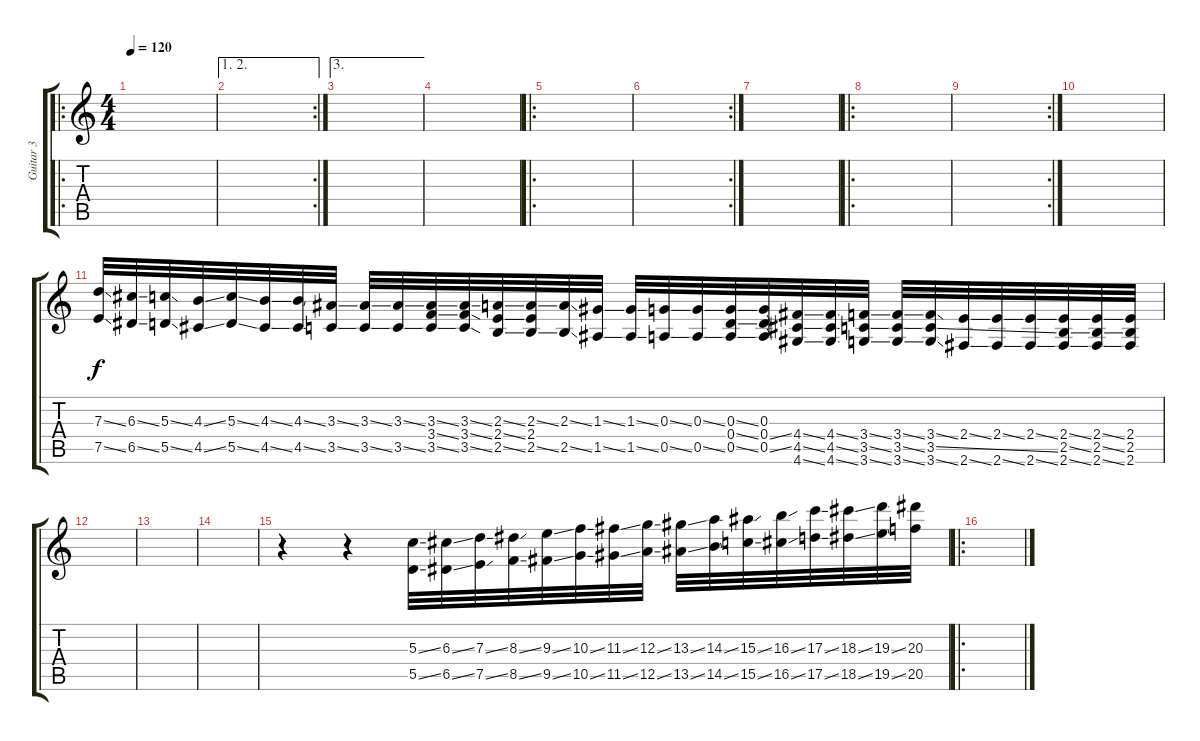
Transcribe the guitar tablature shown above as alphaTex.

\track ("Guitar 3" "Guitar 3") {instrument overdrivenguitar}
\staff {score tabs}
\tuning (E4 B3 G3 D3 A2 E2) {hide}
\ro
\ts (4 4)
\tempo 120
\clef g2
\ks c
|
\ae (1 2)
\rc 2
|
\ae 3
|
|
\ro
|
\rc 2
|
|
\ro
|
\rc 2
|
|
(7.3{ss} 7.5{ss}).32 (6.3{ss} 6.5{ss}).32 (5.3{ss} 5.5{ss}).32 (4.3{ss} 4.5{ss}).32 (5.3{ss} 5.5{ss}).32 (4.3{ss} 4.5{ss}).32 (4.3{ss} 4.5{ss}).32 (3.3{ss} 3.5{ss}).32 (3.3{ss} 3.5{ss}).32 (3.3{ss} 3.5{ss}).32 (3.3{ss} 3.4{ss} 3.5{ss}).32 (3.3{ss} 3.4{ss} 3.5{ss}).32 (2.3{ss} 2.4{ss} 2.5{ss}).32 (2.3{ss} 2.4 2.5{ss}).32 (2.3{ss} 2.5{ss}).32 (1.3{ss} 1.5{ss}).32 (1.3{ss} 1.5{ss}).32 (0.3{ss} 0.5{ss}).32 (0.3{ss} 0.5{ss}).32 (0.3{ss} 0.4{ss} 0.5{ss}).32 (0.3 0.4{ss} 0.5{ss}).32 (4.4{ss} 4.5{ss} 4.6{ss}).32 (4.4{ss} 4.5{ss} 4.6{ss}).32 (3.4{ss} 3.5{ss} 3.6{ss}).32 (3.4{ss} 3.5{ss} 3.6{ss}).32 (3.4{ss} 3.5{ss} 3.6{ss}).32 (2.4{ss} 2.6{ss}).32 (2.4{ss} 2.6{ss}).32 (2.4{ss} 2.6{ss}).32 (2.4{ss} 2.5{ss} 2.6{ss}).32 (2.4{ss} 2.5{ss} 2.6{ss}).32 (2.4 2.5 2.6).32 |
|
|
|
r.4 r.4 (5.3{ss} 5.5{ss}).32 (6.3{ss} 6.5{ss}).32 (7.3{ss} 7.5{ss}).32 (8.3{ss} 8.5{ss}).32 (9.3{ss} 9.5{ss}).32 (10.3{ss} 10.5{ss}).32 (11.3{ss} 11.5{ss}).32 (12.3{ss} 12.5{ss}).32 (13.3{ss} 13.5{ss}).32 (14.3{ss} 14.5{ss}).32 (15.3{ss} 15.5{ss}).32 (16.3{ss} 16.5{ss}).32 (17.3{ss} 17.5{ss}).32 (18.3{ss} 18.5{ss}).32 (19.3{ss} 19.5{ss}).32 (20.3 20.5).32 |
\ro
